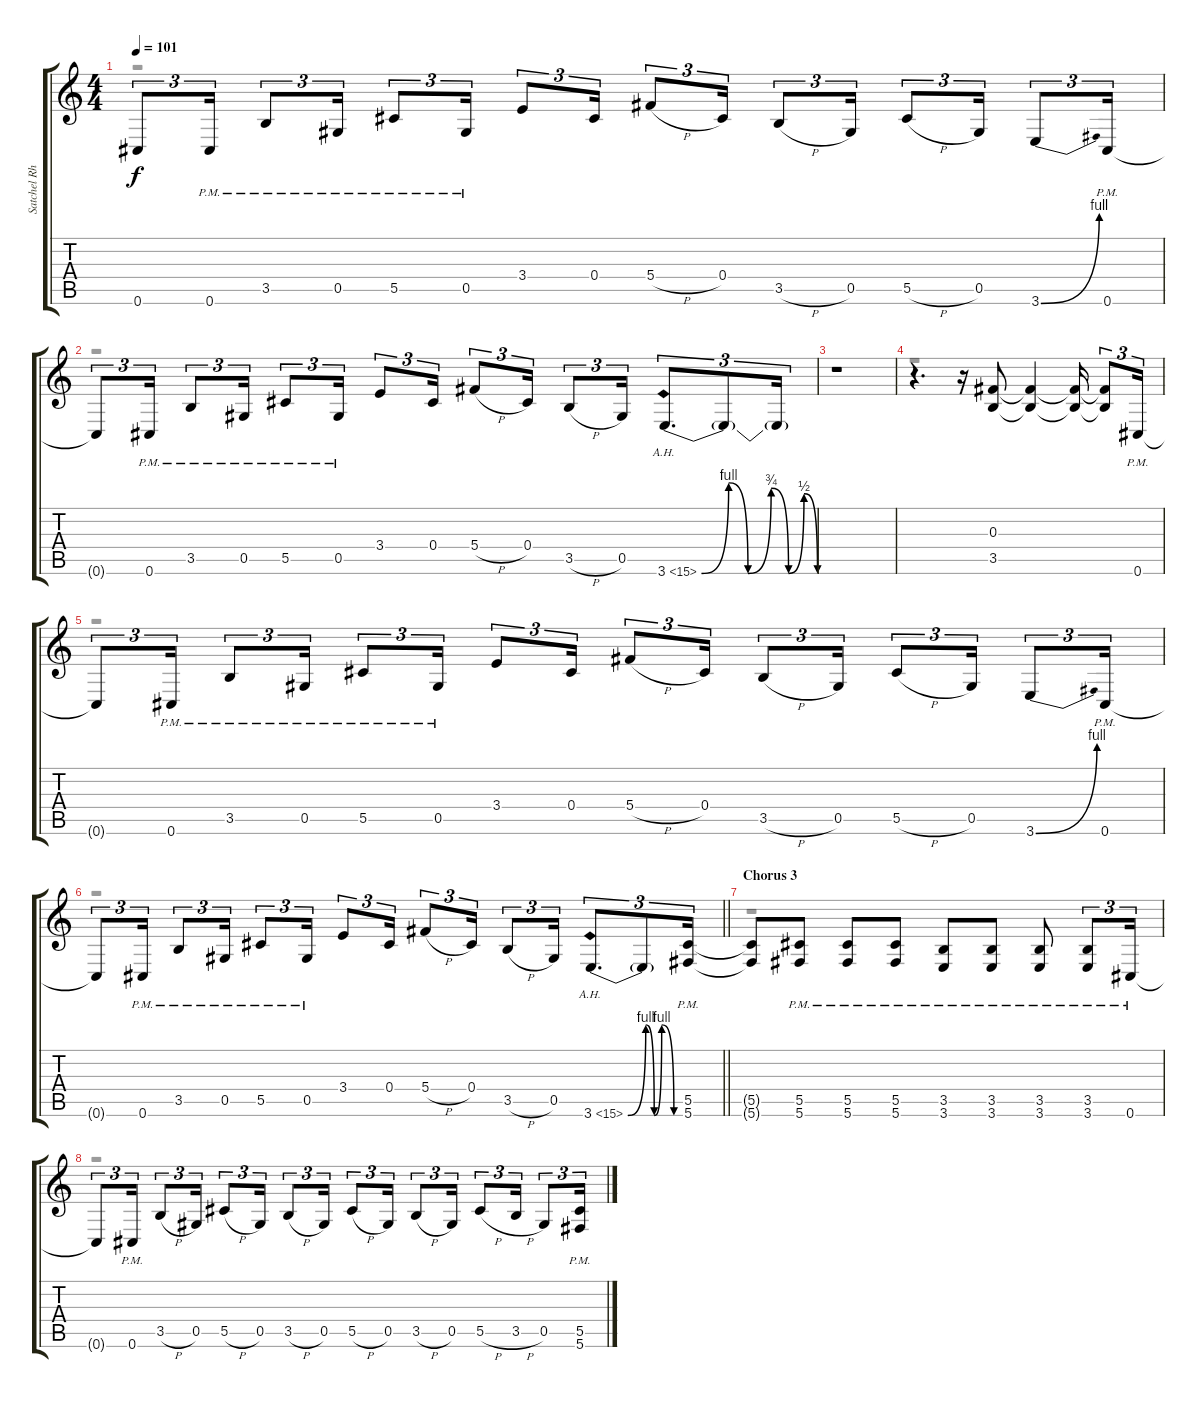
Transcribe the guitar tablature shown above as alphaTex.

\track ("Satchel Rhythm" "Satchel Rh") {instrument distortionguitar}
\staff {score tabs}
\tuning (Eb4 Bb3 Gb3 Db3 Ab2 Db2) {hide}
\voice
\ts (4 4)
\tempo 101
\clef g2
\ks c
0.6{t}.8{tu (3 2) dy f} 0.6{pm}.16{tu (3 2)} 3.5{pm}.8{tu (3 2)} 0.5{pm}.16{tu (3 2)} 5.5{pm}.8{tu (3 2)} 0.5{pm}.16{tu (3 2)} 3.4.8{tu (3 2)} 0.4.16{tu (3 2)} 5.4{h}.8{tu (3 2)} 0.4.16{tu (3 2)} 3.5{h}.8{tu (3 2)} 0.5.16{tu (3 2)} 5.5{h}.8{tu (3 2)} 0.5.16{tu (3 2)} 3.6{be (bend 0 0 60 4)}.8{tu (3 2)} 0.6{pm}.16{tu (3 2)} |
0.6{t}.8{tu (3 2)} 0.6{pm}.16{tu (3 2)} 3.5{pm}.8{tu (3 2)} 0.5{pm}.16{tu (3 2)} 5.5{pm}.8{tu (3 2)} 0.5{pm}.16{tu (3 2)} 3.4.8{tu (3 2)} 0.4.16{tu (3 2)} 5.4{h}.8{tu (3 2)} 0.4.16{tu (3 2)} 3.5{h}.8{tu (3 2)} 0.5.16{tu (3 2)} 3.6{be (custom 0 0 14 4 24 0 36 3 45 0 53 2 60 0) ah 12}.8{d tu (3 2)} 3.6{t}.8{tu (3 2)} 3.6{t}.16{tu (3 2)} |
r.1 |
r.4{d} r.16 (0.3 3.5).8 (0.3{t} 3.5{t}).4 (0.3{t} 3.5{t}).16 (0.3{t} 3.5{t}).8{tu (3 2)} 0.6{pm}.16{tu (3 2)} |
0.6{t}.8{tu (3 2)} 0.6{pm}.16{tu (3 2)} 3.5{pm}.8{tu (3 2)} 0.5{pm}.16{tu (3 2)} 5.5{pm}.8{tu (3 2)} 0.5{pm}.16{tu (3 2)} 3.4.8{tu (3 2)} 0.4.16{tu (3 2)} 5.4{h}.8{tu (3 2)} 0.4.16{tu (3 2)} 3.5{h}.8{tu (3 2)} 0.5.16{tu (3 2)} 5.5{h}.8{tu (3 2)} 0.5.16{tu (3 2)} 3.6{be (bend 0 0 60 4)}.8{tu (3 2)} 0.6{pm}.16{tu (3 2)} |
\barLineRight lightlight
0.6{t}.8{tu (3 2)} 0.6{pm}.16{tu (3 2)} 3.5{pm}.8{tu (3 2)} 0.5{pm}.16{tu (3 2)} 5.5{pm}.8{tu (3 2)} 0.5{pm}.16{tu (3 2)} 3.4.8{tu (3 2)} 0.4.16{tu (3 2)} 5.4{h}.8{tu (3 2)} 0.4.16{tu (3 2)} 3.5{h}.8{tu (3 2)} 0.5.16{tu (3 2)} 3.6{be (custom 0 0 19 4 28 0 36 4 49 0 60 0) ah 12}.8{d tu (3 2)} 3.6{t}.8{tu (3 2)} (5.5{pm} 5.6{pm}).16{tu (3 2)} |
\section ("" "Chorus 3")
(5.5{t} 5.6{t}).8 (5.5{pm} 5.6{pm}).8 (5.5{pm} 5.6{pm}).8 (5.5{pm} 5.6{pm}).8 (3.5{pm} 3.6{pm}).8 (3.5{pm} 3.6{pm}).8 (3.5{pm} 3.6{pm}).8 (3.5{pm} 3.6{pm}).8{tu (3 2)} 0.6{pm}.16{tu (3 2)} |
0.6{t}.8{tu (3 2)} 0.6{pm}.16{tu (3 2)} 3.5{h}.8{tu (3 2)} 0.5.16{tu (3 2)} 5.5{h}.8{tu (3 2)} 0.5.16{tu (3 2)} 3.5{h}.8{tu (3 2)} 0.5.16{tu (3 2)} 5.5{h}.8{tu (3 2)} 0.5.16{tu (3 2)} 3.5{h}.8{tu (3 2)} 0.5.16{tu (3 2)} 5.5{h}.8{tu (3 2)} 3.5{h}.16{tu (3 2)} 0.5.8{tu (3 2)} (5.5{pm} 5.6{pm}).16{tu (3 2)}
\voice
\clef g2
\ottava regular
\simile none
\ks c
r.1{dy f} |
r.1 |
r.1 |
r.1 |
r.1 |
\barLineRight lightlight
r.1 |
r.1 |
r.1
